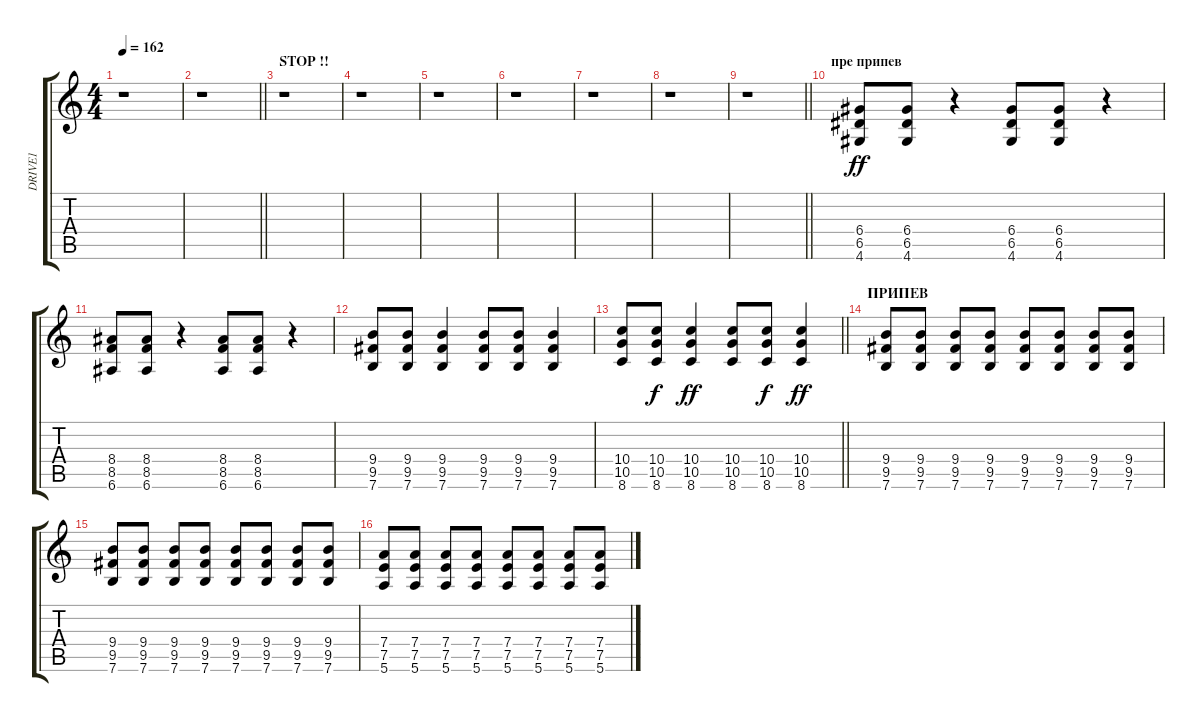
\track ("DRIVE1" "DRIVE1") {instrument distortionguitar}
\staff {score tabs}
\tuning (E4 B3 G3 D3 A2 E2) {hide}
\ts (4 4)
\tempo 162
\clef g2
\ks c
r.1{dy ff} |
\barLineRight lightlight
r.1 |
\section ("" "STOP !!")
r.1 |
r.1 |
r.1 |
r.1 |
r.1 |
r.1 |
\barLineRight lightlight
r.1 |
\section ("" "пре припев")
(6.4 6.5 4.6).8 (6.4 6.5 4.6).8 r.4 (6.4 6.5 4.6).8 (6.4 6.5 4.6).8 r.4 |
(8.4 8.5 6.6).8 (8.4 8.5 6.6).8 r.4 (8.4 8.5 6.6).8 (8.4 8.5 6.6).8 r.4 |
(9.4 9.5 7.6).8 (9.4 9.5 7.6).8 (9.4 9.5 7.6).4 (9.4 9.5 7.6).8 (9.4 9.5 7.6).8 (9.4 9.5 7.6).4 |
\barLineRight lightlight
(10.4 10.5 8.6).8 (10.4 10.5 8.6).8{dy f} (10.4 10.5 8.6).4{dy ff} (10.4 10.5 8.6).8 (10.4 10.5 8.6).8{dy f} (10.4 10.5 8.6).4{dy ff} |
\section ("" "ПРИПЕВ")
(9.4 9.5 7.6).8 (9.4 9.5 7.6).8 (9.4 9.5 7.6).8 (9.4 9.5 7.6).8 (9.4 9.5 7.6).8 (9.4 9.5 7.6).8 (9.4 9.5 7.6).8 (9.4 9.5 7.6).8 |
(9.4 9.5 7.6).8 (9.4 9.5 7.6).8 (9.4 9.5 7.6).8 (9.4 9.5 7.6).8 (9.4 9.5 7.6).8 (9.4 9.5 7.6).8 (9.4 9.5 7.6).8 (9.4 9.5 7.6).8 |
(7.4 7.5 5.6).8 (7.4 7.5 5.6).8 (7.4 7.5 5.6).8 (7.4 7.5 5.6).8 (7.4 7.5 5.6).8 (7.4 7.5 5.6).8 (7.4 7.5 5.6).8 (7.4 7.5 5.6).8
